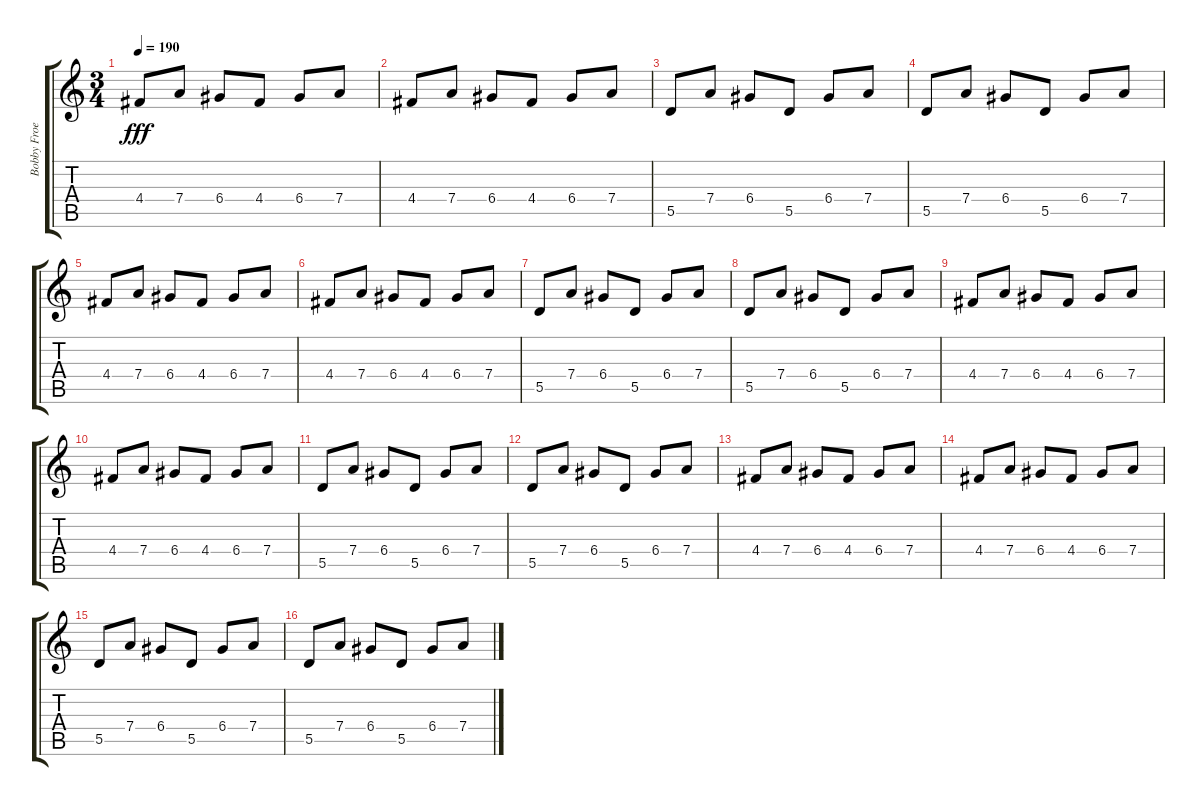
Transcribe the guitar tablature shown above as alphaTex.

\track ("Bobby Froese" "Bobby Froe") {instrument distortionguitar}
\staff {score tabs}
\tuning (E4 B3 G3 D3 A2 E2) {hide}
\ts (3 4)
\tempo 190
\clef g2
\ks c
4.4.8{dy fff} 7.4.8 6.4.8 4.4.8 6.4.8 7.4.8 |
4.4.8 7.4.8 6.4.8 4.4.8 6.4.8 7.4.8 |
5.5.8 7.4.8 6.4.8 5.5.8 6.4.8 7.4.8 |
5.5.8 7.4.8 6.4.8 5.5.8 6.4.8 7.4.8 |
4.4.8 7.4.8 6.4.8 4.4.8 6.4.8 7.4.8 |
4.4.8 7.4.8 6.4.8 4.4.8 6.4.8 7.4.8 |
5.5.8 7.4.8 6.4.8 5.5.8 6.4.8 7.4.8 |
5.5.8 7.4.8 6.4.8 5.5.8 6.4.8 7.4.8 |
4.4.8 7.4.8 6.4.8 4.4.8 6.4.8 7.4.8 |
4.4.8 7.4.8 6.4.8 4.4.8 6.4.8 7.4.8 |
5.5.8 7.4.8 6.4.8 5.5.8 6.4.8 7.4.8 |
5.5.8 7.4.8 6.4.8 5.5.8 6.4.8 7.4.8 |
4.4.8 7.4.8 6.4.8 4.4.8 6.4.8 7.4.8 |
4.4.8 7.4.8 6.4.8 4.4.8 6.4.8 7.4.8 |
5.5.8 7.4.8 6.4.8 5.5.8 6.4.8 7.4.8 |
5.5.8 7.4.8 6.4.8 5.5.8 6.4.8 7.4.8
